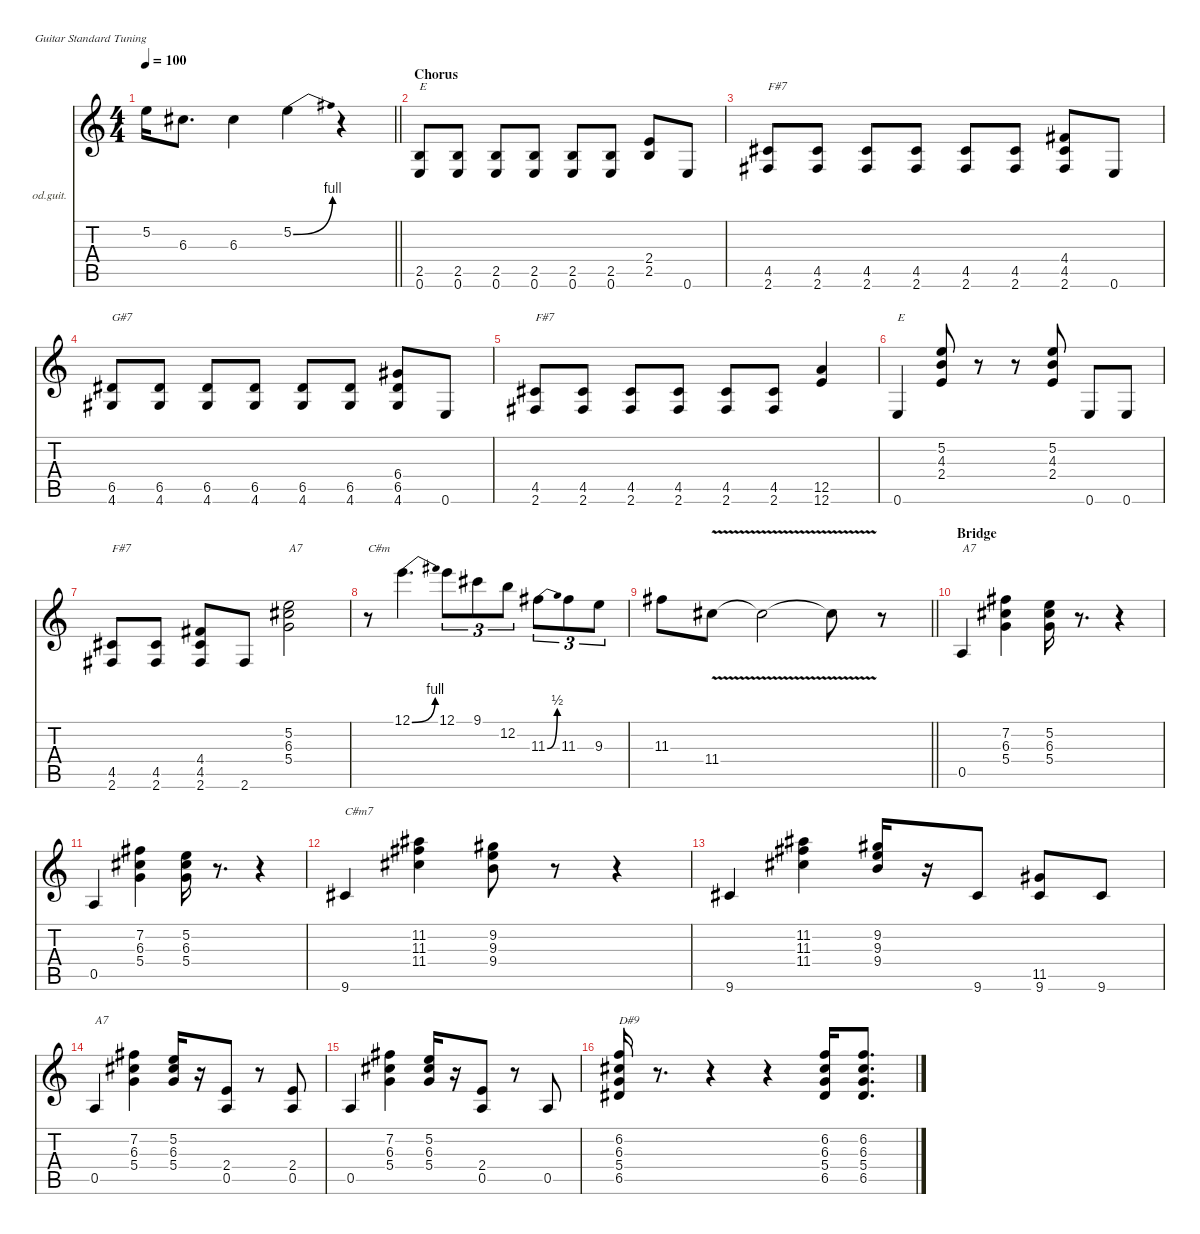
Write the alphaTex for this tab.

\defaultSystemsLayout 4
\hideDynamics
\bracketExtendMode nobrackets
\firstSystemTrackNameOrientation horizontal
\otherSystemsTrackNameOrientation horizontal
\track ("Lead" "od.guit.") {instrument overdrivenguitar}
\staff {score tabs}
\tuning (E4 B3 G3 D3 A2 E2)
\ts (4 4)
\tempo 100
\clef g2
\barLineRight lightlight
\ks c
5.2.16{dy f} 6.3{acc #}.8{d} 6.3{acc #}.4 5.2{be (bend 0 0 60 4)}.4 r.4 |
\section ("" "Chorus")
(2.5 0.6).8{txt "E"} (2.5 0.6).8 (2.5 0.6).8 (2.5 0.6).8 (2.5 0.6).8 (2.5 0.6).8 (2.4 2.5).8 0.6.8 |
(4.5{acc #} 2.6{acc #}).8{txt "F#7"} (4.5{acc #} 2.6{acc #}).8 (4.5{acc #} 2.6{acc #}).8 (4.5{acc #} 2.6{acc #}).8 (4.5{acc #} 2.6{acc #}).8 (4.5{acc #} 2.6{acc #}).8 (4.4{acc #} 4.5{acc #} 2.6{acc #}).8 0.6.8 |
(6.5{acc #} 4.6{acc #}).8{txt "G#7"} (6.5{acc #} 4.6{acc #}).8 (6.5{acc #} 4.6{acc #}).8 (6.5{acc #} 4.6{acc #}).8 (6.5{acc #} 4.6{acc #}).8 (6.5{acc #} 4.6{acc #}).8 (6.4{acc #} 6.5{acc #} 4.6{acc #}).8 0.6.8 |
(4.5{acc #} 2.6{acc #}).8{txt "F#7"} (4.5{acc #} 2.6{acc #}).8 (4.5{acc #} 2.6{acc #}).8 (4.5{acc #} 2.6{acc #}).8 (4.5{acc #} 2.6{acc #}).8 (4.5{acc #} 2.6{acc #}).8 (12.5 12.6).4 |
0.6.4{txt "E"} (5.2 4.3 2.4).8 r.8 r.8 (5.2 4.3 2.4).8 0.6.8 0.6.8 |
(4.5{acc #} 2.6{acc #}).8{txt "F#7"} (4.5{acc #} 2.6{acc #}).8 (4.4{acc #} 4.5{acc #} 2.6{acc #}).8 2.6{acc #}.8 (5.2 6.3{acc #} 5.4).2{txt "A7"} |
r.8{txt "C#m"} 12.1{be (bend 0 0 30 4)}.4{d} 12.1.8{tu (3 2)} 9.1{acc #}.8{tu (3 2)} 12.2.8{tu (3 2)} 11.3{be (bend 0 0 30 2) acc #}.8{tu (3 2)} 11.3{acc #}.8{tu (3 2)} 9.3.8{tu (3 2)} |
\barLineRight lightlight
11.3{acc #}.8 11.4{v acc #}.8 11.4{v t acc #}.2 11.4{v t acc #}.8 r.8 |
\section ("" "Bridge")
0.5.4{txt "A7"} (7.2{acc #} 6.3{acc #} 5.4).4 (5.2 6.3{acc #} 5.4).16 r.8{d} r.4 |
0.5.4 (7.2{acc #} 6.3{acc #} 5.4).4 (5.2 6.3{acc #} 5.4).16 r.8{d} r.4 |
9.6{acc #}.4{txt "C#m7"} (11.2{acc #} 11.3{acc #} 11.4{acc #}).4 (9.2{acc #} 9.3 9.4).8 r.8 r.4 |
9.6{acc #}.4 (11.2{acc #} 11.3{acc #} 11.4{acc #}).4 (9.2{acc #} 9.3 9.4).16 r.16 9.6{acc #}.8 (11.5{acc #} 9.6{acc #}).8 9.6{acc #}.8 |
0.5.4{txt "A7"} (7.2{acc #} 6.3{acc #} 5.4).4 (5.2 6.3{acc #} 5.4).16 r.16 (2.4 0.5).8 r.8 (2.4 0.5).8 |
0.5.4 (7.2{acc #} 6.3{acc #} 5.4).4 (5.2 6.3{acc #} 5.4).16 r.16 (2.4 0.5).8 r.8 0.5.8 |
(6.2 6.3{acc #} 5.4 6.5{acc #}).16{txt "D#9"} r.8{d} r.4 r.4 (6.2 6.3{acc #} 5.4 6.5{acc #}).16 (6.2 6.3{acc #} 5.4 6.5{acc #}).8{d}
